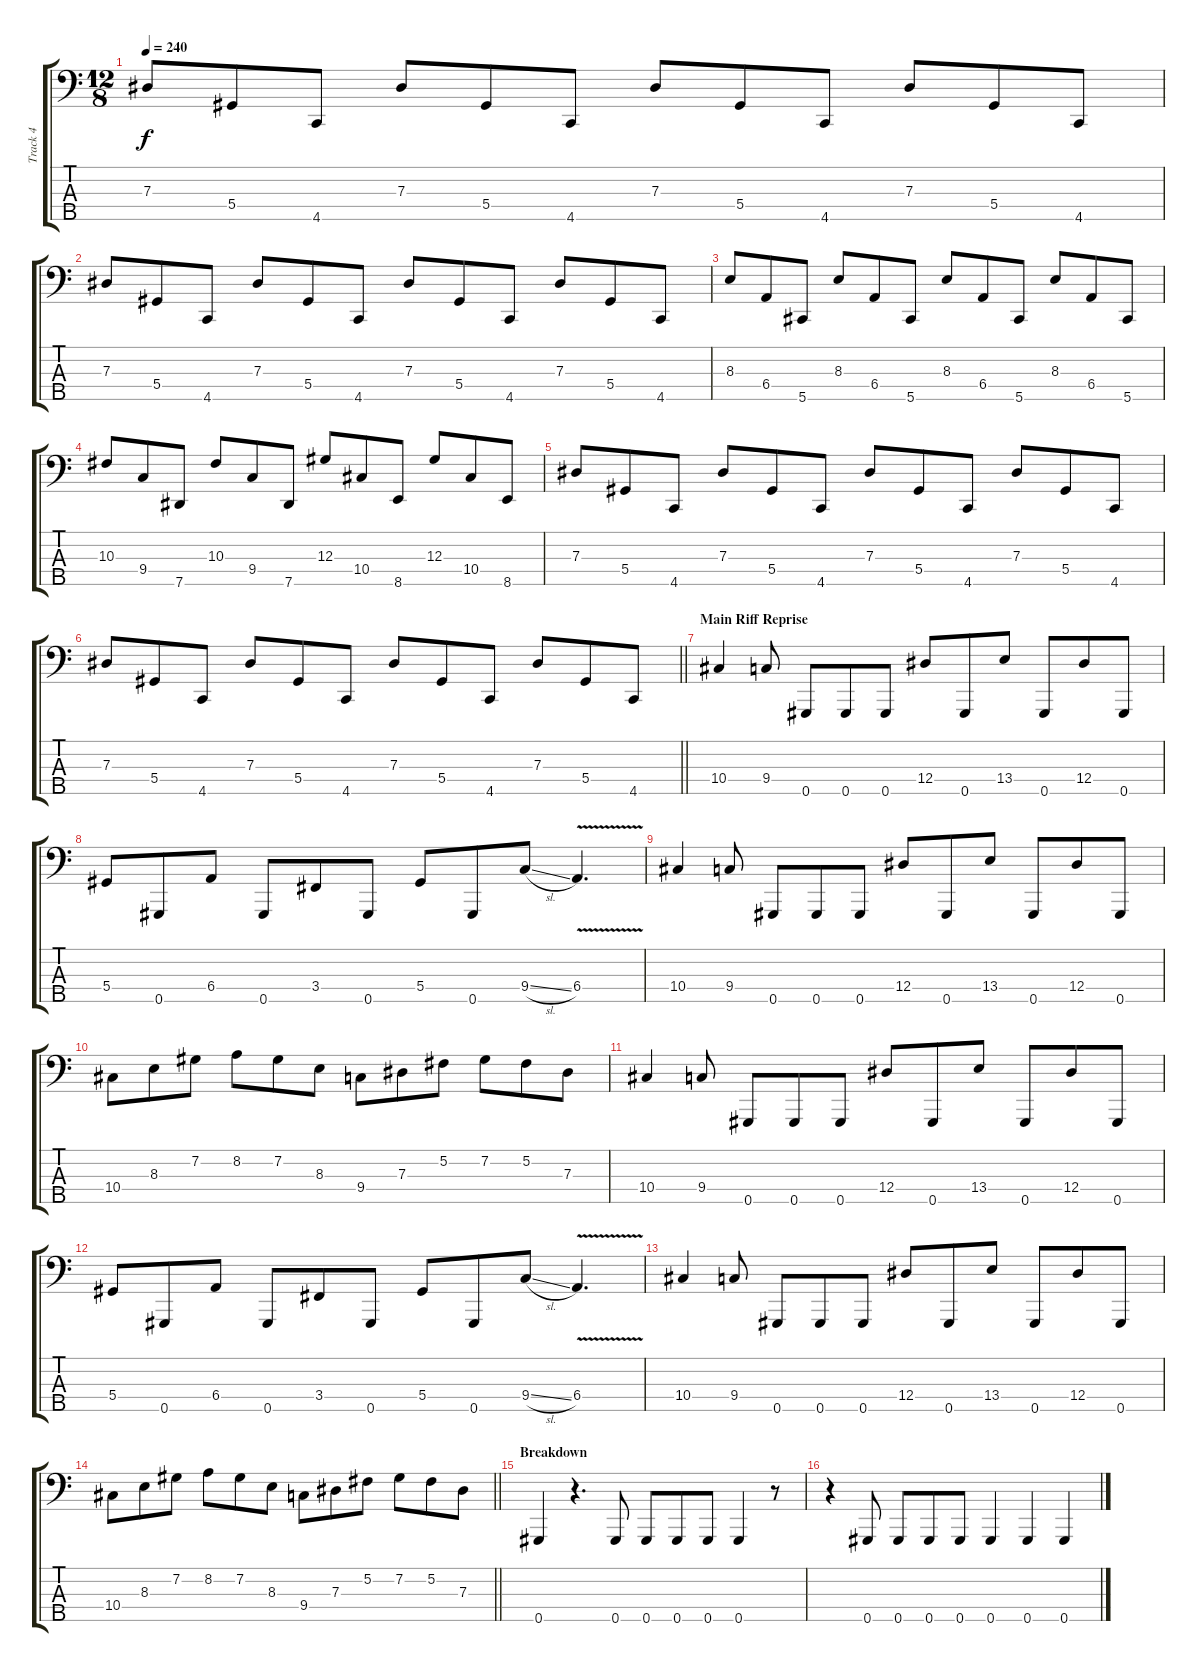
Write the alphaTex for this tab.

\track ("Track 4" "Track 4") {instrument electricbassfinger}
\staff {score tabs}
\tuning (Gb2 Db2 Ab1 Eb1 Ab0) {hide}
\ts (12 8)
\tempo 240
\clef f4
\ks c
7.3.8{dy f} 5.4.8 4.5.8 7.3.8 5.4.8 4.5.8 7.3.8 5.4.8 4.5.8 7.3.8 5.4.8 4.5.8 |
7.3.8 5.4.8 4.5.8 7.3.8 5.4.8 4.5.8 7.3.8 5.4.8 4.5.8 7.3.8 5.4.8 4.5.8 |
8.3.8 6.4.8 5.5.8 8.3.8 6.4.8 5.5.8 8.3.8 6.4.8 5.5.8 8.3.8 6.4.8 5.5.8 |
10.3.8 9.4.8 7.5.8 10.3.8 9.4.8 7.5.8 12.3.8 10.4.8 8.5.8 12.3.8 10.4.8 8.5.8 |
7.3.8 5.4.8 4.5.8 7.3.8 5.4.8 4.5.8 7.3.8 5.4.8 4.5.8 7.3.8 5.4.8 4.5.8 |
\barLineRight lightlight
7.3.8 5.4.8 4.5.8 7.3.8 5.4.8 4.5.8 7.3.8 5.4.8 4.5.8 7.3.8 5.4.8 4.5.8 |
\section ("" "Main Riff Reprise")
10.4.4 9.4.8 0.5.8 0.5.8 0.5.8 12.4.8 0.5.8 13.4.8 0.5.8 12.4.8 0.5.8 |
5.4.8 0.5.8 6.4.8 0.5.8 3.4.8 0.5.8 5.4.8 0.5.8 9.4{sl}.8 6.4{v}.4{d} |
10.4.4 9.4.8 0.5.8 0.5.8 0.5.8 12.4.8 0.5.8 13.4.8 0.5.8 12.4.8 0.5.8 |
10.4.8 8.3.8 7.2.8 8.2.8 7.2.8 8.3.8 9.4.8 7.3.8 5.2.8 7.2.8 5.2.8 7.3.8 |
10.4.4 9.4.8 0.5.8 0.5.8 0.5.8 12.4.8 0.5.8 13.4.8 0.5.8 12.4.8 0.5.8 |
5.4.8 0.5.8 6.4.8 0.5.8 3.4.8 0.5.8 5.4.8 0.5.8 9.4{sl}.8 6.4{v}.4{d} |
10.4.4 9.4.8 0.5.8 0.5.8 0.5.8 12.4.8 0.5.8 13.4.8 0.5.8 12.4.8 0.5.8 |
\barLineRight lightlight
10.4.8 8.3.8 7.2.8 8.2.8 7.2.8 8.3.8 9.4.8 7.3.8 5.2.8 7.2.8 5.2.8 7.3.8 |
\section ("" "Breakdown")
0.5.4 r.4{d} 0.5.8 0.5.8 0.5.8 0.5.8 0.5.4 r.8 |
r.4 0.5.8 0.5.8 0.5.8 0.5.8 0.5.4 0.5.4 0.5.4
